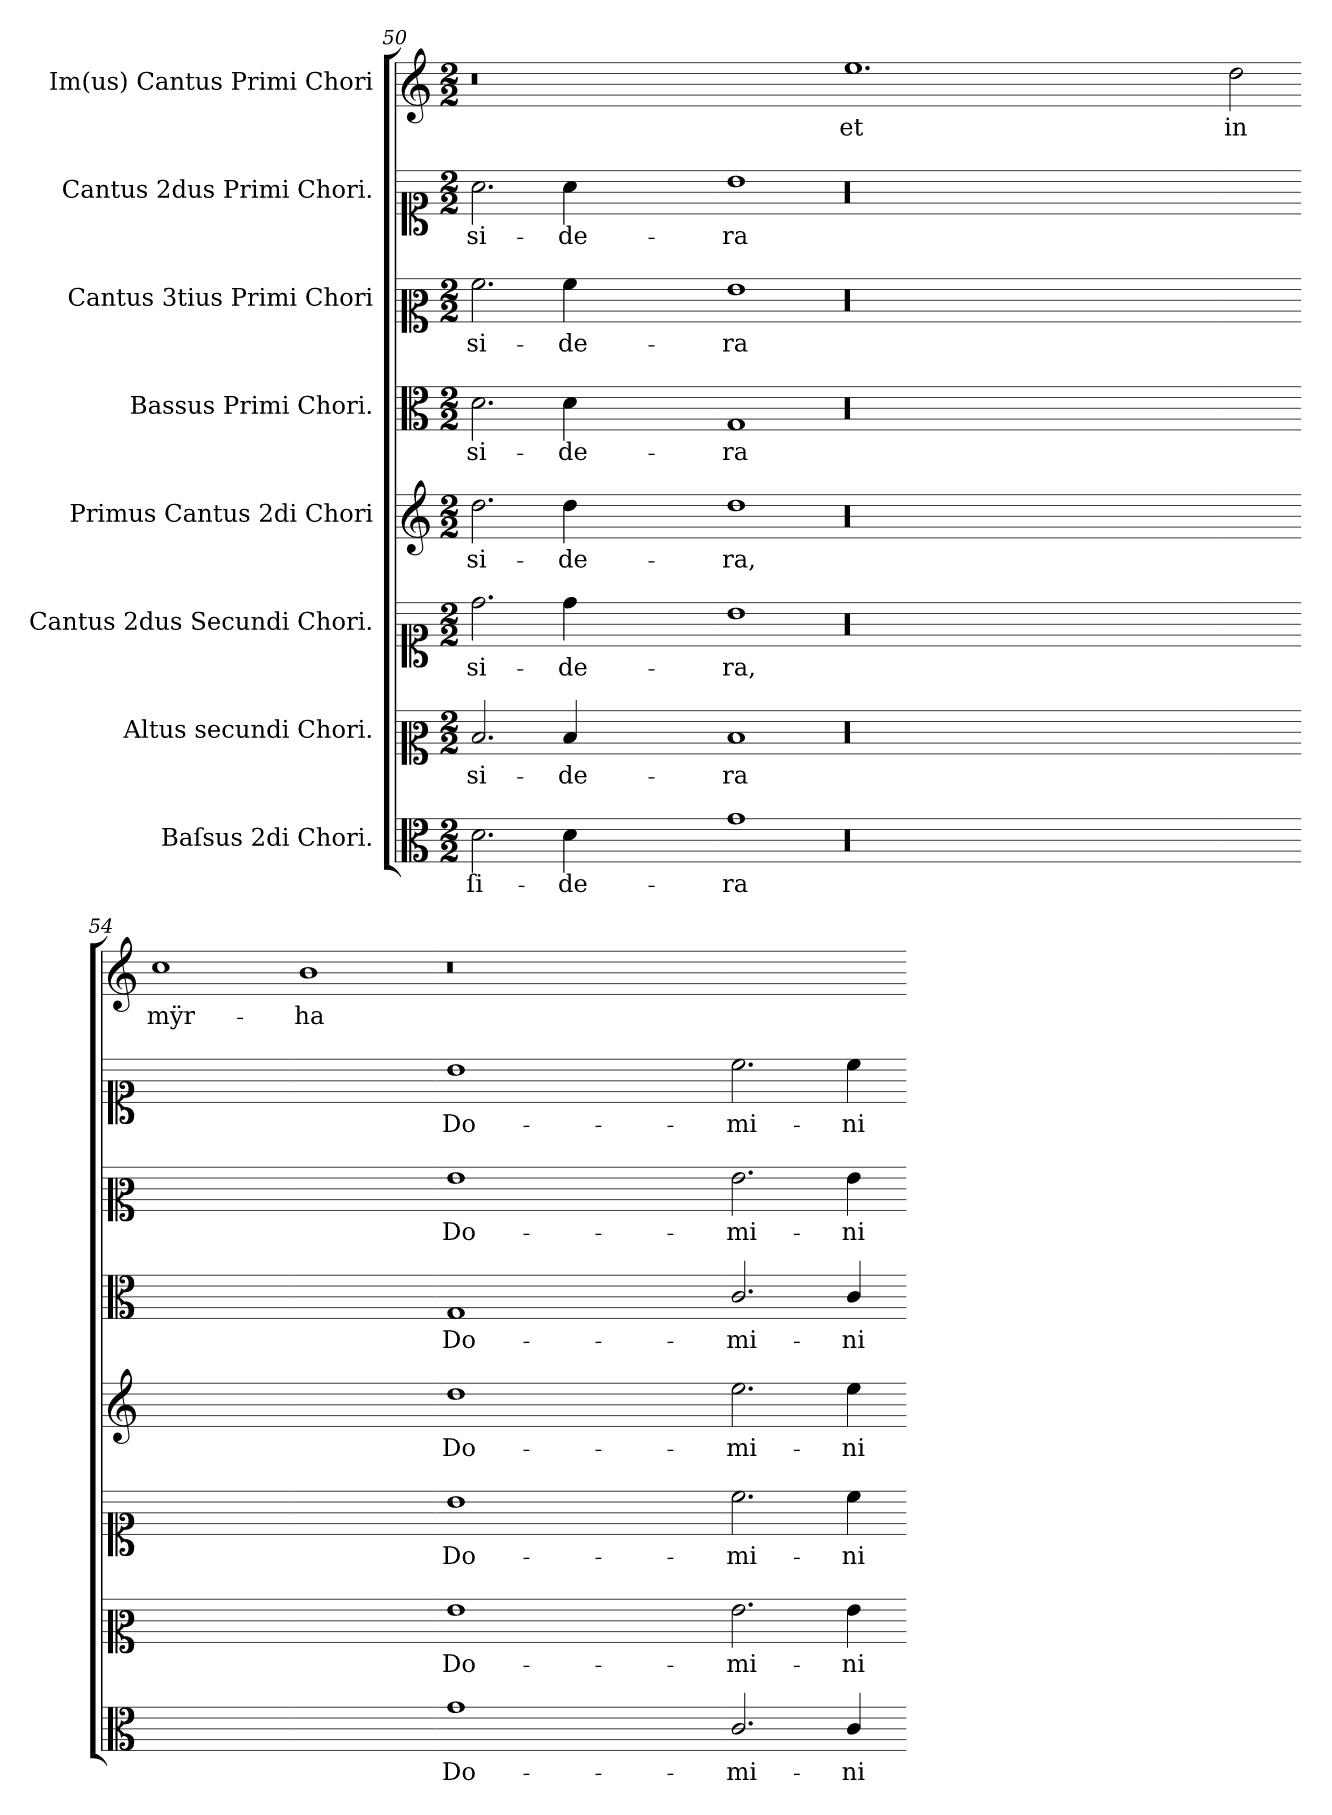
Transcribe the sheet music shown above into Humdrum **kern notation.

**kern	**text	**kern	**text	**kern	**text	**kern	**text	**kern	**text	**kern	**text	**kern	**text	**kern	**text
*part8	*part8	*part7	*part7	*part6	*part6	*part5	*part5	*part4	*part4	*part3	*part3	*part2	*part2	*part1	*part1
*staff8	*staff8	*staff7	*staff7	*staff6	*staff6	*staff5	*staff5	*staff4	*staff4	*staff3	*staff3	*staff2	*staff2	*staff1	*staff1
*I"Baſsus 2di Chori.	*	*I"Altus secundi Chori.	*	*I"Cantus 2dus Secundi Chori.	*	*I"Primus Cantus 2di Chori	*	*I"Bassus Primi Chori.	*	*I"Cantus 3tius Primi Chori	*	*I"Cantus 2dus Primi Chori.	*	*I"Im(us) Cantus Primi Chori	*
*clefC3	*	*clefC2	*	*clefC1	*	*clefG2	*	*clefC3	*	*clefC2	*	*clefC1	*	*clefG2	*
*k[]	*	*k[]	*	*k[]	*	*k[]	*	*k[]	*	*k[]	*	*k[]	*	*k[]	*
*M2/2	*	*M2/2	*	*M2/2	*	*M2/2	*	*M2/2	*	*M2/2	*	*M2/2	*	*M2/2	*
=50	=50	=50	=50	=50	=50	=50	=50	=50	=50	=50	=50	=50	=50	=50	=50
2.d\	-ſi-	2.d/	-si-	2.dd\	-si-	2.dd\	-si-	2.d\	-si-	2.a\	-si-	2.a\	-si-	0r	.
4d\	-de-	4d/	-de-	4dd\	-de-	4dd\	-de-	4d\	-de-	4a\	-de-	4a\	-de-	.	.
1ryy	.	1ryy	.	1ryy	.	1ryy	.	1ryy	.	1ryy	.	1ryy	.	.	.
=51-	=51-	=51-	=51-	=51-	=51-	=51-	=51-	=51-	=51-	=51-	=51-	=51-	=51-	=51-	=51-
1g	-ra	1d	-ra	1b	-ra,	1dd	-ra,	1G	-ra	1g	-ra	1b	-ra	1ryy	.
=52-	=52-	=52-	=52-	=52-	=52-	=52-	=52-	=52-	=52-	=52-	=52-	=52-	=52-	=52-	=52-
00r	.	00r	.	00r	.	00r	.	00r	.	00r	.	00r	.	1.ee	et
.	.	.	.	.	.	.	.	.	.	.	.	.	.	0ryy	.
.	.	.	.	.	.	.	.	.	.	.	.	.	.	2ryy	.
=53-	=53-	=53-	=53-	=53-	=53-	=53-	=53-	=53-	=53-	=53-	=53-	=53-	=53-	=53-	=53-
2ryy	.	2ryy	.	2ryy	.	2ryy	.	2ryy	.	2ryy	.	2ryy	.	2dd\	in
=54-	=54-	=54-	=54-	=54-	=54-	=54-	=54-	=54-	=54-	=54-	=54-	=54-	=54-	=54-	=54-
1ryy	.	1ryy	.	1ryy	.	1ryy	.	1ryy	.	1ryy	.	1ryy	.	1cc	mÿr-
=55-	=55-	=55-	=55-	=55-	=55-	=55-	=55-	=55-	=55-	=55-	=55-	=55-	=55-	=55-	=55-
1ryy	.	1ryy	.	1ryy	.	1ryy	.	1ryy	.	1ryy	.	1ryy	.	1b	-ha
=56-	=56-	=56-	=56-	=56-	=56-	=56-	=56-	=56-	=56-	=56-	=56-	=56-	=56-	=56-	=56-
1g	Do-	1g	Do-	1b	Do-	1dd	Do-	1G	Do-	1g	Do-	1b	Do-	0r	.
1ryy	.	1ryy	.	1ryy	.	1ryy	.	1ryy	.	1ryy	.	1ryy	.	.	.
=57-	=57-	=57-	=57-	=57-	=57-	=57-	=57-	=57-	=57-	=57-	=57-	=57-	=57-	=57-	=57-
2.c/	-mi-	2.g\	-mi-	2.cc\	-mi-	2.ee\	-mi-	2.c/	-mi-	2.g\	-mi-	2.cc\	-mi-	1ryy	.
4c/	-ni-	4g\	-ni-	4cc\	-ni-	4ee\	-ni-	4c/	-ni-	4g\	-ni-	4cc\	-ni-	.	.
=-	=-	=-	=-	=-	=-	=-	=-	=-	=-	=-	=-	=-	=-	=-	=-
*-	*-	*-	*-	*-	*-	*-	*-	*-	*-	*-	*-	*-	*-	*-	*-
